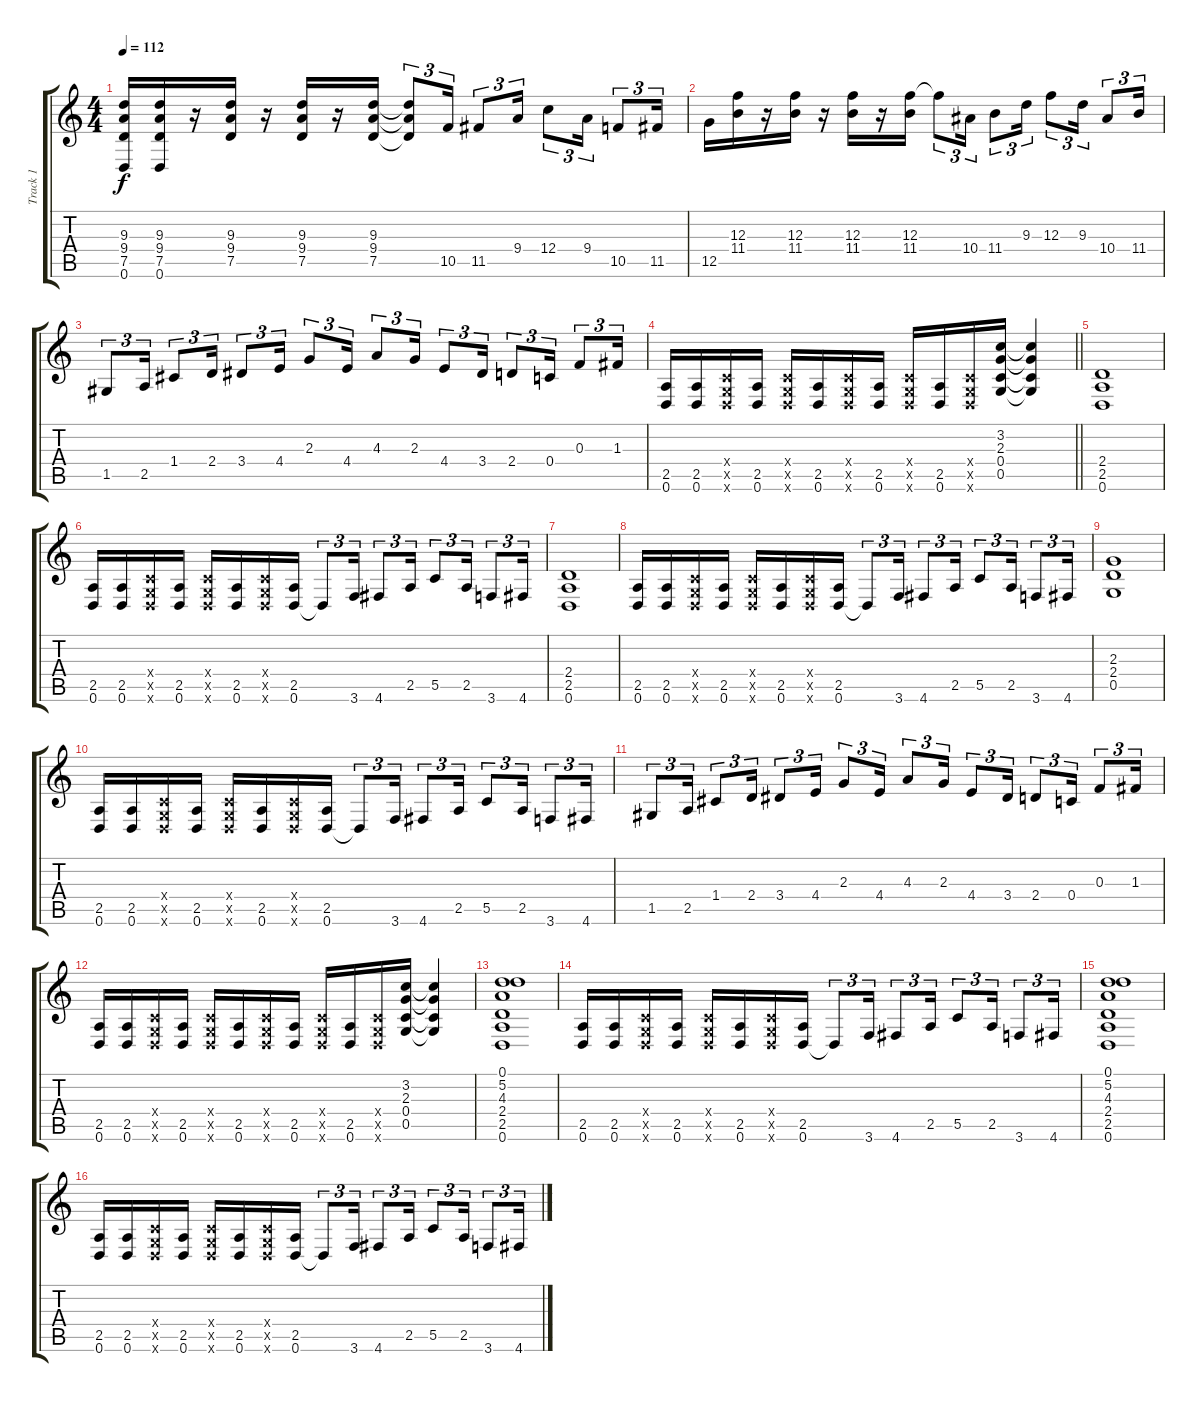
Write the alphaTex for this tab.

\track ("Track 1" "Track 1") {instrument overdrivenguitar}
\staff {score tabs}
\tuning (D4 A3 F3 C3 G2 D2) {hide}
\ts (4 4)
\tempo 112
\clef g2
\ks c
(9.3 9.4 7.5 0.6).16{dy f instrument overdrivenguitar} (9.3 9.4 7.5 0.6).16 r.16 (9.3 9.4 7.5).16 r.16 (9.3 9.4 7.5).16 r.16 (9.3 9.4 7.5).16 (9.3{t} 9.4{t} 7.5{t}).8{tu (3 2)} 10.5.16{tu (3 2)} 11.5.8{tu (3 2)} 9.4.16{tu (3 2)} 12.4.8{tu (3 2)} 9.4.16{tu (3 2)} 10.5.8{tu (3 2)} 11.5.16{tu (3 2)} |
12.5.16 (12.3 11.4).16 r.16 (12.3 11.4).16 r.16 (12.3 11.4).16 r.16 (12.3 11.4).16 12.3{t}.8{tu (3 2)} 10.4.16{tu (3 2)} 11.4.8{tu (3 2)} 9.3.16{tu (3 2)} 12.3.8{tu (3 2)} 9.3.16{tu (3 2)} 10.4.8{tu (3 2)} 11.4.16{tu (3 2)} |
1.5.8{tu (3 2)} 2.5.16{tu (3 2)} 1.4.8{tu (3 2)} 2.4.16{tu (3 2)} 3.4.8{tu (3 2)} 4.4.16{tu (3 2)} 2.3.8{tu (3 2)} 4.4.16{tu (3 2)} 4.3.8{tu (3 2)} 2.3.16{tu (3 2)} 4.4.8{tu (3 2)} 3.4.16{tu (3 2)} 2.4.8{tu (3 2)} 0.4.16{tu (3 2)} 0.3.8{tu (3 2)} 1.3.16{tu (3 2)} |
\barLineRight lightlight
(2.5 0.6).16 (2.5 0.6).16 (0.4{x} 0.5{x} 0.6{x}).16 (2.5 0.6).16 (0.4{x} 0.5{x} 0.6{x}).16 (2.5 0.6).16 (0.4{x} 0.5{x} 0.6{x}).16 (2.5 0.6).16 (0.4{x} 0.5{x} 0.6{x}).16 (2.5 0.6).16 (0.4{x} 0.5{x} 0.6{x}).16 (3.2 2.3 0.4 0.5).16 (3.2{t} 2.3{t} 0.4{t} 0.5{t}).4 |
(2.4 2.5 0.6).1 |
(2.5 0.6).16 (2.5 0.6).16 (0.4{x} 0.5{x} 0.6{x}).16 (2.5 0.6).16 (0.4{x} 0.5{x} 0.6{x}).16 (2.5 0.6).16 (0.4{x} 0.5{x} 0.6{x}).16 (2.5 0.6).16 0.6{t}.8{tu (3 2)} 3.6.16{tu (3 2)} 4.6.8{tu (3 2)} 2.5.16{tu (3 2)} 5.5.8{tu (3 2)} 2.5.16{tu (3 2)} 3.6.8{tu (3 2)} 4.6.16{tu (3 2)} |
(2.4 2.5 0.6).1 |
(2.5 0.6).16 (2.5 0.6).16 (0.4{x} 0.5{x} 0.6{x}).16 (2.5 0.6).16 (0.4{x} 0.5{x} 0.6{x}).16 (2.5 0.6).16 (0.4{x} 0.5{x} 0.6{x}).16 (2.5 0.6).16 0.6{t}.8{tu (3 2)} 3.6.16{tu (3 2)} 4.6.8{tu (3 2)} 2.5.16{tu (3 2)} 5.5.8{tu (3 2)} 2.5.16{tu (3 2)} 3.6.8{tu (3 2)} 4.6.16{tu (3 2)} |
(2.3 2.4 0.5).1 |
(2.5 0.6).16 (2.5 0.6).16 (0.4{x} 0.5{x} 0.6{x}).16 (2.5 0.6).16 (0.4{x} 0.5{x} 0.6{x}).16 (2.5 0.6).16 (0.4{x} 0.5{x} 0.6{x}).16 (2.5 0.6).16 0.6{t}.8{tu (3 2)} 3.6.16{tu (3 2)} 4.6.8{tu (3 2)} 2.5.16{tu (3 2)} 5.5.8{tu (3 2)} 2.5.16{tu (3 2)} 3.6.8{tu (3 2)} 4.6.16{tu (3 2)} |
1.5.8{tu (3 2)} 2.5.16{tu (3 2)} 1.4.8{tu (3 2)} 2.4.16{tu (3 2)} 3.4.8{tu (3 2)} 4.4.16{tu (3 2)} 2.3.8{tu (3 2)} 4.4.16{tu (3 2)} 4.3.8{tu (3 2)} 2.3.16{tu (3 2)} 4.4.8{tu (3 2)} 3.4.16{tu (3 2)} 2.4.8{tu (3 2)} 0.4.16{tu (3 2)} 0.3.8{tu (3 2)} 1.3.16{tu (3 2)} |
(2.5 0.6).16 (2.5 0.6).16 (0.4{x} 0.5{x} 0.6{x}).16 (2.5 0.6).16 (0.4{x} 0.5{x} 0.6{x}).16 (2.5 0.6).16 (0.4{x} 0.5{x} 0.6{x}).16 (2.5 0.6).16 (0.4{x} 0.5{x} 0.6{x}).16 (2.5 0.6).16 (0.4{x} 0.5{x} 0.6{x}).16 (3.2 2.3 0.4 0.5).16 (3.2{t} 2.3{t} 0.4{t} 0.5{t}).4 |
(0.1 5.2 4.3 2.4 2.5 0.6).1 |
(2.5 0.6).16 (2.5 0.6).16 (0.4{x} 0.5{x} 0.6{x}).16 (2.5 0.6).16 (0.4{x} 0.5{x} 0.6{x}).16 (2.5 0.6).16 (0.4{x} 0.5{x} 0.6{x}).16 (2.5 0.6).16 0.6{t}.8{tu (3 2)} 3.6.16{tu (3 2)} 4.6.8{tu (3 2)} 2.5.16{tu (3 2)} 5.5.8{tu (3 2)} 2.5.16{tu (3 2)} 3.6.8{tu (3 2)} 4.6.16{tu (3 2)} |
(0.1 5.2 4.3 2.4 2.5 0.6).1 |
(2.5 0.6).16 (2.5 0.6).16 (0.4{x} 0.5{x} 0.6{x}).16 (2.5 0.6).16 (0.4{x} 0.5{x} 0.6{x}).16 (2.5 0.6).16 (0.4{x} 0.5{x} 0.6{x}).16 (2.5 0.6).16 0.6{t}.8{tu (3 2)} 3.6.16{tu (3 2)} 4.6.8{tu (3 2)} 2.5.16{tu (3 2)} 5.5.8{tu (3 2)} 2.5.16{tu (3 2)} 3.6.8{tu (3 2)} 4.6.16{tu (3 2)}
